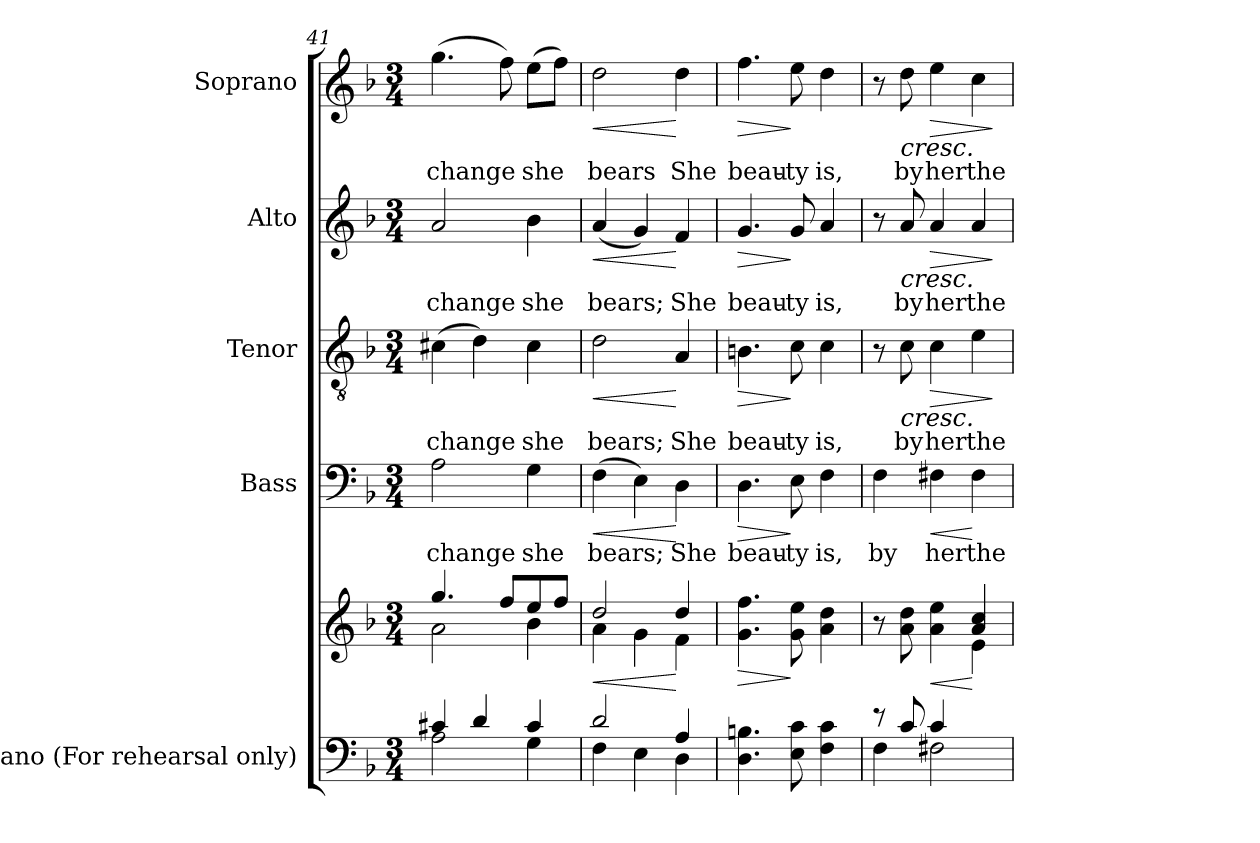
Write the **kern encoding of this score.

**kern	**kern	**dynam	**kern	**text	**dynam	**kern	**text	**dynam	**kern	**text	**dynam	**kern	**text	**dynam
*part5	*part5	*part5	*part4	*part4	*part4	*part3	*part3	*part3	*part2	*part2	*part2	*part1	*part1	*part1
*staff6	*staff5	*staff5/6	*staff4	*staff4	*staff4	*staff3	*staff3	*staff3	*staff2	*staff2	*staff2	*staff1	*staff1	*staff1
*I"Piano (For  rehearsal  only)	*	*	*I"Bass	*	*	*I"Tenor	*	*	*I"Alto	*	*	*I"Soprano	*	*
*I'Pno.	*	*	*I'B.	*	*	*I'T.	*	*	*I'A.	*	*	*I'S.	*	*
*clefF4	*clefG2	*	*clefF4	*	*	*clefGv2	*	*	*clefG2	*	*	*clefG2	*	*
*	*	*	*	*	*	*ITrd7c12	*	*	*	*	*	*	*	*
*k[b-]	*k[b-]	*	*k[b-]	*	*	*k[b-]	*	*	*k[b-]	*	*	*k[b-]	*	*
*F:	*F:	*	*F:	*	*	*F:	*	*	*F:	*	*	*F:	*	*
*M3/4	*M3/4	*	*M3/4	*	*	*M3/4	*	*	*M3/4	*	*	*M3/4	*	*
=41	=41	=41	=41	=41	=41	=41	=41	=41	=41	=41	=41	=41	=41	=41
*^	*^	*	*	*	*	*	*	*	*	*	*	*	*	*
!	!	!	!	!	!	!LO:LY:b:color=#000000	!	!	!	!	!	!	!	!	!	!
!	!	!	!	!	!	!	!	!	!LO:LY:b:color=#000000	!	!	!	!	!	!	!
!	!	!	!	!	!	!	!	!	!	!	!	!LO:LY:b:color=#000000	!	!	!	!
!	!	!	!	!	!	!	!	!	!	!	!	!	!	!	!LO:LY:b:color=#000000	!
4c#Xi/	2Ai\	4.ggi/	2ai\	.	2Ai\	change	.	(4C#Xi\	change	.	2ai/	change	.	(4.ggi\	change	.
4di/	.	.	.	.	.	.	.	4Di\)	.	.	.	.	.	.	.	.
.	.	8ffi/L	.	.	.	.	.	.	.	.	.	.	.	8ffi\)	.	.
!	!	!	!	!	!	!LO:LY:b:color=#000000	!	!	!	!	!	!	!	!	!	!
!	!	!	!	!	!	!	!	!	!LO:LY:b:color=#000000	!	!	!	!	!	!	!
!	!	!	!	!	!	!	!	!	!	!	!	!LO:LY:b:color=#000000	!	!	!	!
!	!	!	!	!	!	!	!	!	!	!	!	!	!	!	!LO:LY:b:color=#000000	!
4c#i/	4Gi\	8eei/	4b-i\	.	4Gi\	she	.	4C#i\	she	.	4b-i\	she	.	(8eei\L	she	.
.	.	8ffi/J	.	.	.	.	.	.	.	.	.	.	.	8ffi\J)	.	.
=42	=42	=42	=42	=42	=42	=42	=42	=42	=42	=42	=42	=42	=42	=42	=42	=42
!	!	!	!	!LO:HP:b	!	!	!	!	!	!	!	!	!	!	!	!
!	!	!	!	!	!	!LO:LY:b:color=#000000	!LO:HP:b	!	!	!	!	!	!	!	!	!
!	!	!	!	!	!	!	!	!	!LO:LY:b:color=#000000	!LO:HP:b	!	!	!	!	!	!
!	!	!	!	!	!	!	!	!	!	!	!	!LO:LY:b:color=#000000	!LO:HP:b	!	!	!
!	!	!	!	!	!	!	!	!	!	!	!	!	!	!	!LO:LY:b:color=#000000	!LO:HP:b
2di/	4Fi\	2ddi/	4ai\	<	(4Fi\	bears;	<	2Di\	bears;	<	(4ai/	bears;	<	2ddi\	bears	<
.	4Ei\	.	4gi\	.	4Ei\)	.	.	.	.	.	4gi/)	.	.	.	.	.
!	!	!	!	!	!	!LO:LY:b:color=#000000	!	!	!	!	!	!	!	!	!	!
!	!	!	!	!	!	!	!	!	!LO:LY:b:color=#000000	!	!	!	!	!	!	!
!	!	!	!	!	!	!	!	!	!	!	!	!LO:LY:b:color=#000000	!	!	!	!
!	!	!	!	!	!	!	!	!	!	!	!	!	!	!	!LO:LY:b:color=#000000	!
4Ai/	4Di\	4ddi/	4fi\	[	4Di\	She	[	4AAi/	She	[	4fi/	She	[	4ddi\	She	[
=43	=43	=43	=43	=43	=43	=43	=43	=43	=43	=43	=43	=43	=43	=43	=43	=43
!	!	!	!	!LO:HP:b	!	!	!	!	!	!	!	!	!	!	!	!
*v	*v	*	*	*	*	*	*	*	*	*	*	*	*	*	*	*
*	*v	*v	*	*	*	*	*	*	*	*	*	*	*	*	*
*^	*^	*	*	*	*	*	*	*	*	*	*	*	*	*
!	!	!	!	!	!	!LO:LY:b:color=#000000	!LO:HP:b	!	!	!	!	!	!	!	!	!
*v	*v	*	*	*	*	*	*	*	*	*	*	*	*	*	*	*
*	*v	*v	*	*	*	*	*	*	*	*	*	*	*	*	*
*^	*^	*	*	*	*	*	*	*	*	*	*	*	*	*
!	!	!	!	!	!	!	!	!	!LO:LY:b:color=#000000	!LO:HP:b	!	!	!	!	!	!
*v	*v	*	*	*	*	*	*	*	*	*	*	*	*	*	*	*
*	*v	*v	*	*	*	*	*	*	*	*	*	*	*	*	*
*^	*^	*	*	*	*	*	*	*	*	*	*	*	*	*
!	!	!	!	!	!	!	!	!	!	!	!	!LO:LY:b:color=#000000	!LO:HP:b	!	!	!
*v	*v	*	*	*	*	*	*	*	*	*	*	*	*	*	*	*
*	*v	*v	*	*	*	*	*	*	*	*	*	*	*	*	*
*^	*^	*	*	*	*	*	*	*	*	*	*	*	*	*
!	!	!	!	!	!	!	!	!	!	!	!	!	!	!	!LO:LY:b:color=#000000	!LO:HP:b
*v	*v	*	*	*	*	*	*	*	*	*	*	*	*	*	*	*
*	*v	*v	*	*	*	*	*	*	*	*	*	*	*	*	*
4.Di\ 4.Bni	4.gi\ 4.ffi	>	4.Di\	beau-	>	4.BBni\	beau-	>	4.gi/	beau-	>	4.ffi\	beau-	>
!	!	!	!	!LO:LY:b:color=#000000	!	!	!	!	!	!	!	!	!	!
!	!	!	!	!	!	!	!LO:LY:b:color=#000000	!	!	!	!	!	!	!
!	!	!	!	!	!	!	!	!	!	!LO:LY:b:color=#000000	!	!	!	!
!	!	!	!	!	!	!	!	!	!	!	!	!	!LO:LY:b:color=#000000	!
8Ei\ 8ci	8gi\ 8eei	]	8Ei\	-ty	]	8Ci\	-ty	]	8gi/	-ty	]	8eei\	-ty	]
!	!	!	!	!LO:LY:b:color=#000000	!	!	!	!	!	!	!	!	!	!
!	!	!	!	!	!	!	!LO:LY:b:color=#000000	!	!	!	!	!	!	!
!	!	!	!	!	!	!	!	!	!	!LO:LY:b:color=#000000	!	!	!	!
!	!	!	!	!	!	!	!	!	!	!	!	!	!LO:LY:b:color=#000000	!
4Fi\ 4ci	4ai\ 4ddi	.	4Fi\	is,	.	4Ci\	is,	.	4ai/	is,	.	4ddi\	is,	.
!!LO:LB:g=z
=44	=44	=44	=44	=44	=44	=44	=44	=44	=44	=44	=44	=44	=44	=44
*^	*^	*	*	*	*	*	*	*	*	*	*	*	*	*
!	!	!	!	!	!	!LO:LY:b:color=#000000	!	!	!	!	!	!	!	!	!	!
8r	4Fi\	2ryy	8r	.	4Fi\	by	.	8r	.	.	8r	.	.	8r	.	.
!	!	!	!	!	!	!	!	!	!LO:LY:b:color=#000000	!LO:HP:b	!	!	!	!	!	!
!	!	!	!	!	!	!	!	!	!	!	!	!LO:LY:b:color=#000000	!LO:HP:b	!	!	!
!	!	!	!	!	!	!	!	!	!	!	!	!	!	!	!LO:LY:b:color=#000000	!LO:HP:b
8ci/	.	.	8ai\ 8ddi	.	.	.	.	8Ci\	by	<	8ai/	by	<	8ddi\	by	<
!	!	!	!	!LO:HP:b	!	!	!	!	!	!	!	!	!	!	!	!
!	!	!	!	!LO:HP:n=1:b	!	!	!	!	!	!	!	!	!	!	!	!
!	!	!	!	!	!	!LO:LY:b:color=#000000	!LO:HP:b	!	!	!	!	!	!	!	!	!
!	!	!	!	!	!	!	!LO:HP:n=1:b	!	!	!	!	!	!	!	!	!
!	!	!	!	!	!	!	!	!	!LO:LY:b:color=#000000	!LO:HP:b	!	!	!	!	!	!
!	!	!	!	!	!	!	!	!	!	!	!	!LO:LY:b:color=#000000	!LO:HP:b	!	!	!
!	!	!	!	!	!	!	!	!	!	!	!	!	!	!	!LO:LY:b:color=#000000	!LO:HP:b
4ci/	2F#Xi\	.	4ai\ 4eei	< >	4F#Xi\	her	< >	4Ci\	her	>	4ai/	her	>	4eei\	her	>
!	!	!	!	!	!	!LO:LY:b:color=#000000	!	!	!	!	!	!	!	!	!	!
!	!	!	!	!	!	!	!	!	!LO:LY:b:color=#000000	!	!	!	!	!	!	!
!	!	!	!	!	!	!	!	!	!	!	!	!LO:LY:b:color=#000000	!	!	!	!
!	!	!	!	!	!	!	!	!	!	!	!	!	!	!	!LO:LY:b:color=#000000	!
4ryy	.	4ai/ 4cci	4ei\	[	4F#i\	the	[	4Ei\	the	[	4ai/	the	[	4cci\	the	[
*v	*v	*	*	*	*	*	*	*	*	*	*	*	*	*	*	*
*	*v	*v	*	*	*	*	*	*	*	*	*	*	*	*	*
.	.	]	.	.	]	.	.	]	.	.	]	.	.	]
=	=	=	=	=	=	=	=	=	=	=	=	=	=	=
*-	*-	*-	*-	*-	*-	*-	*-	*-	*-	*-	*-	*-	*-	*-
